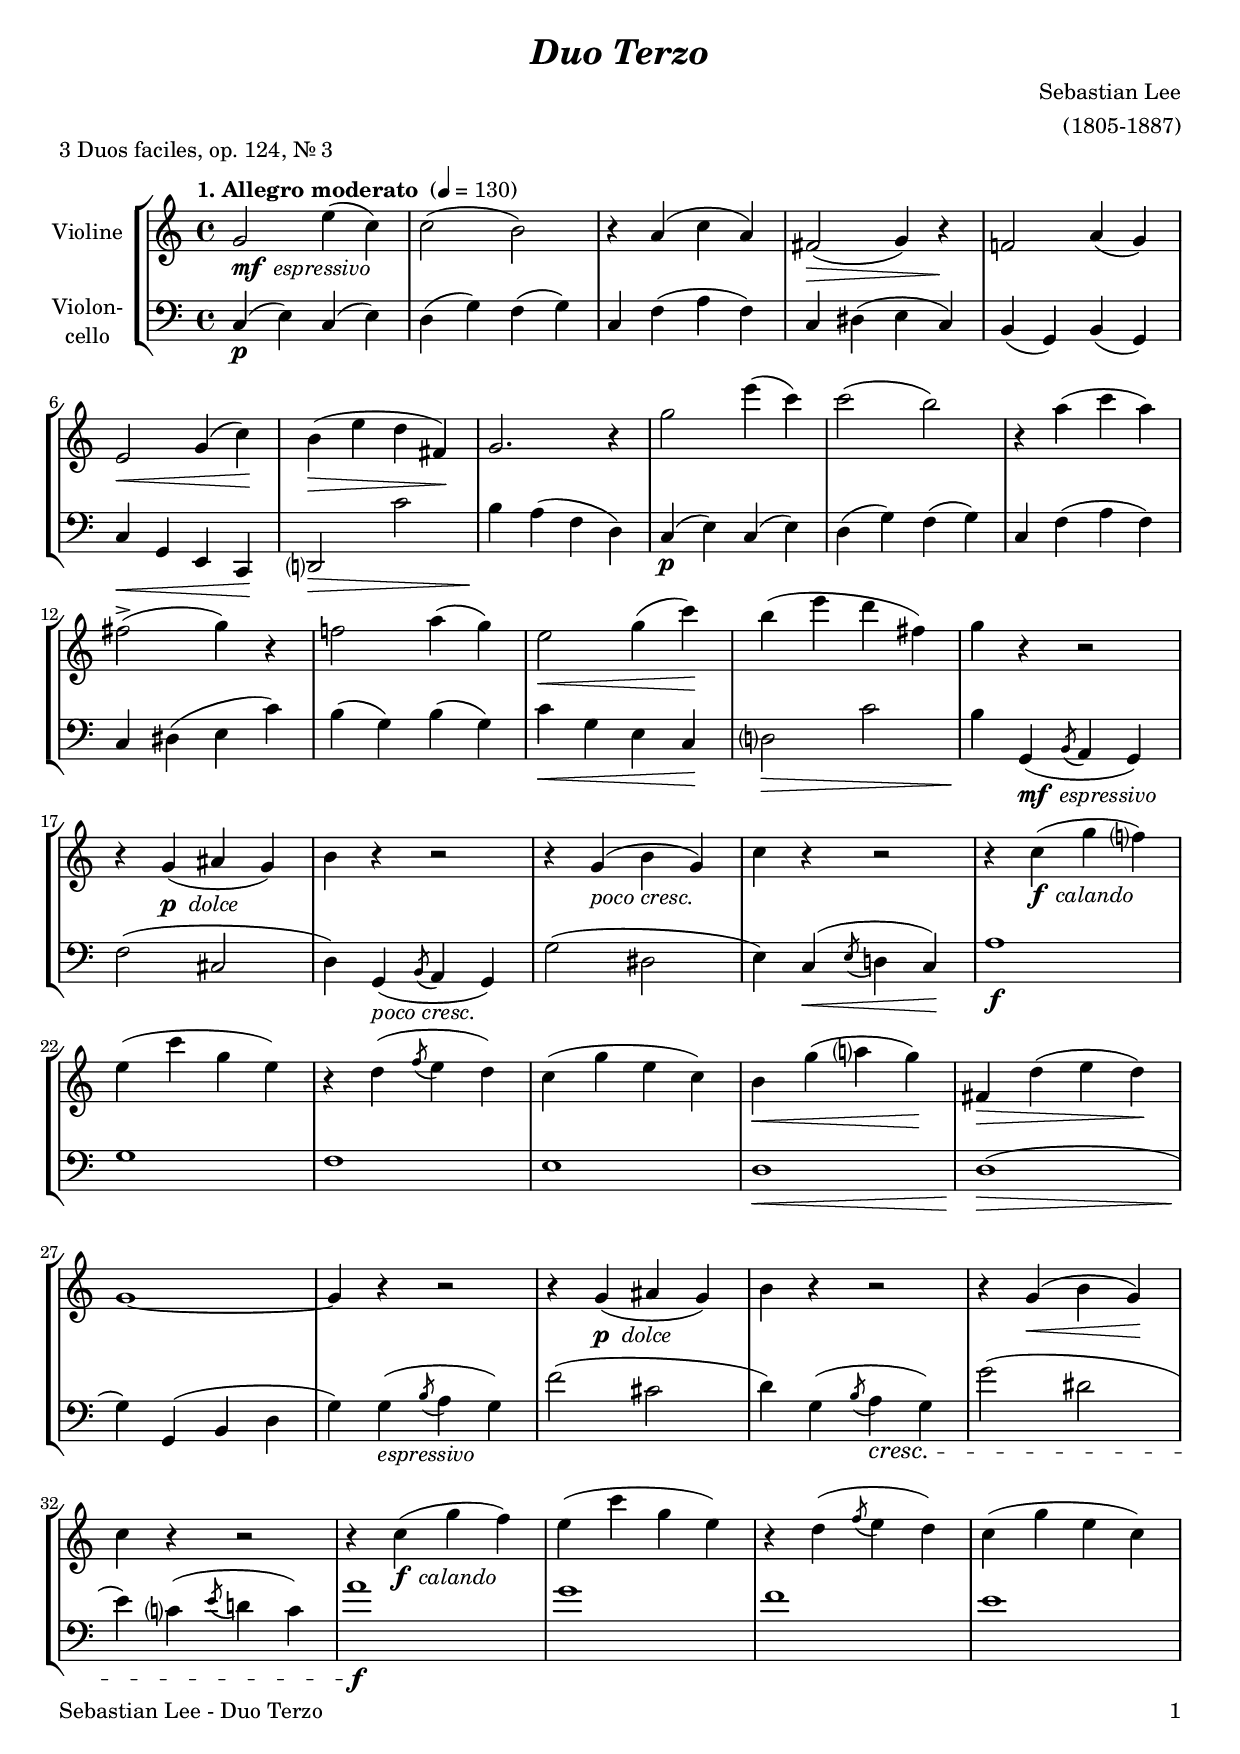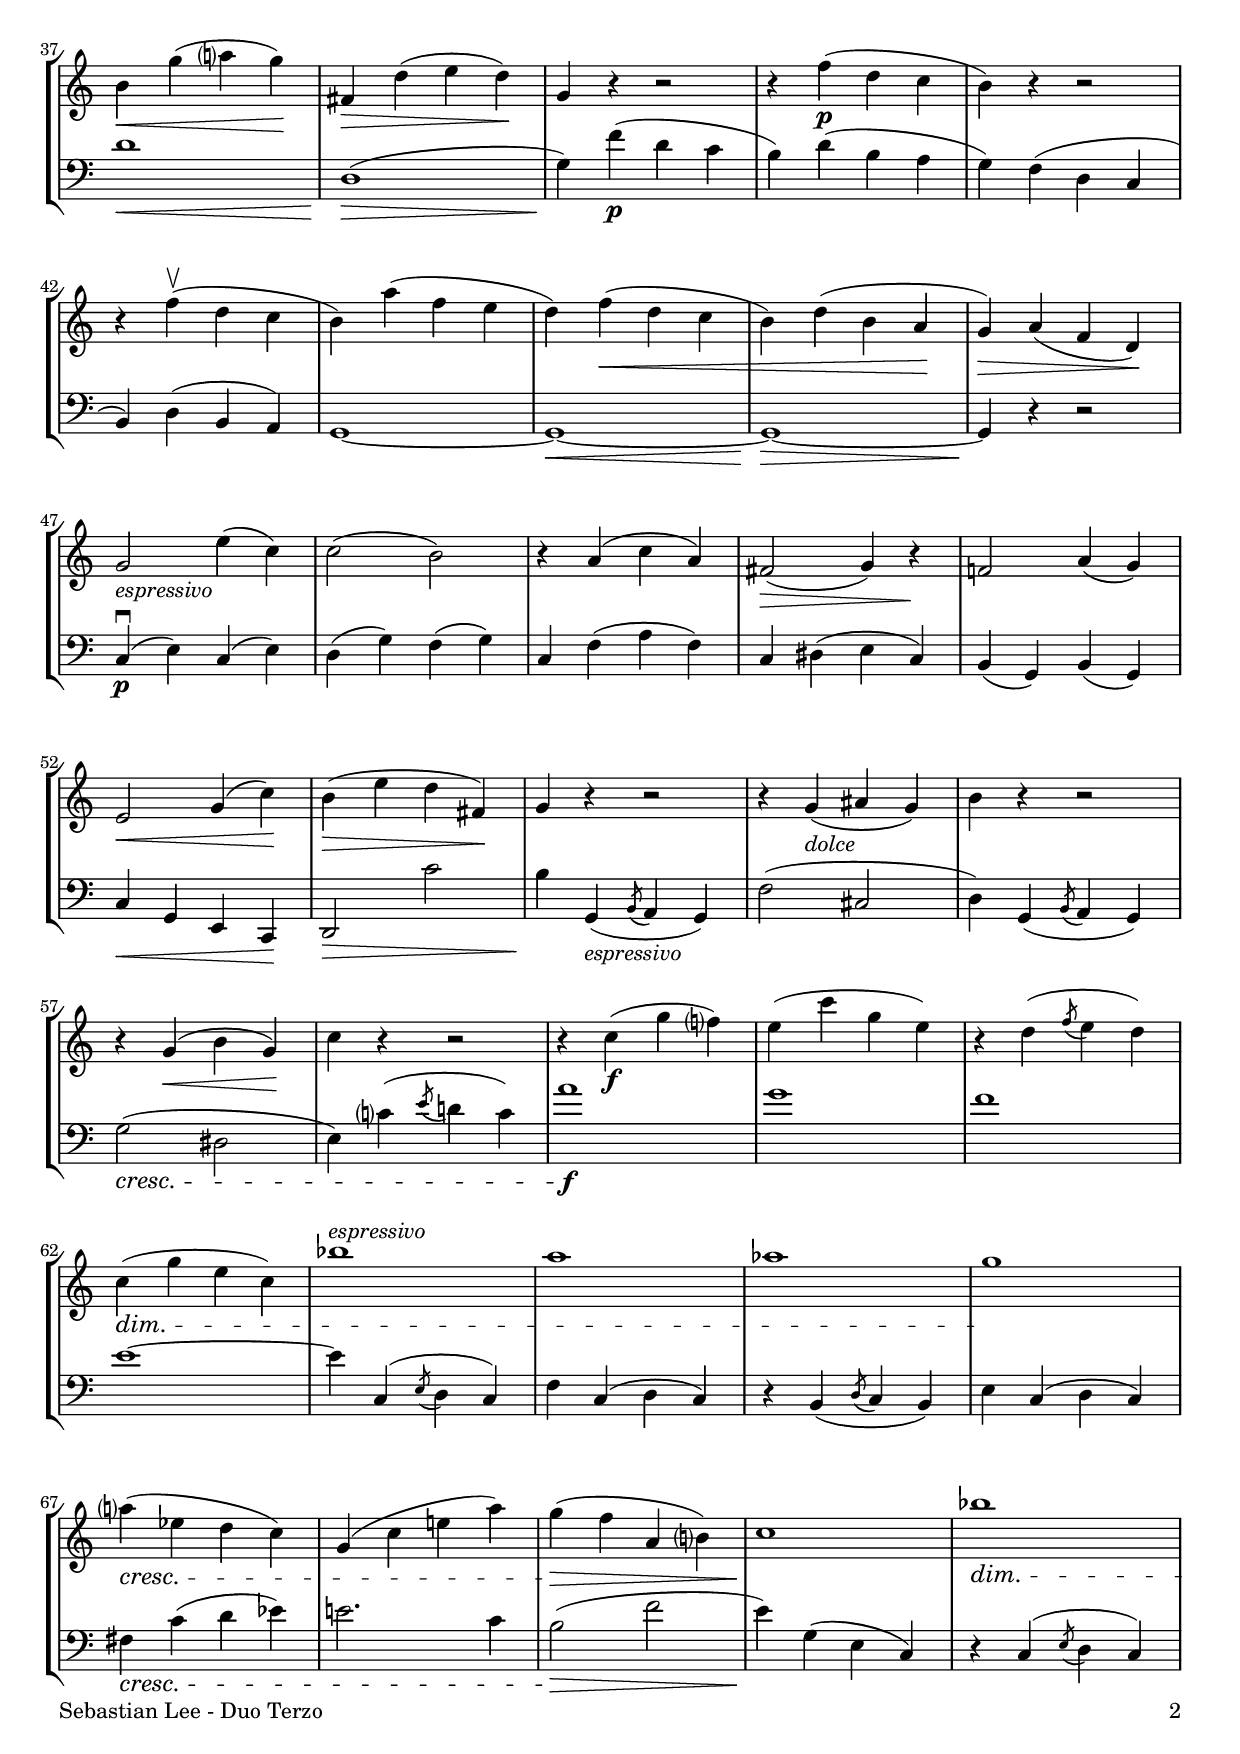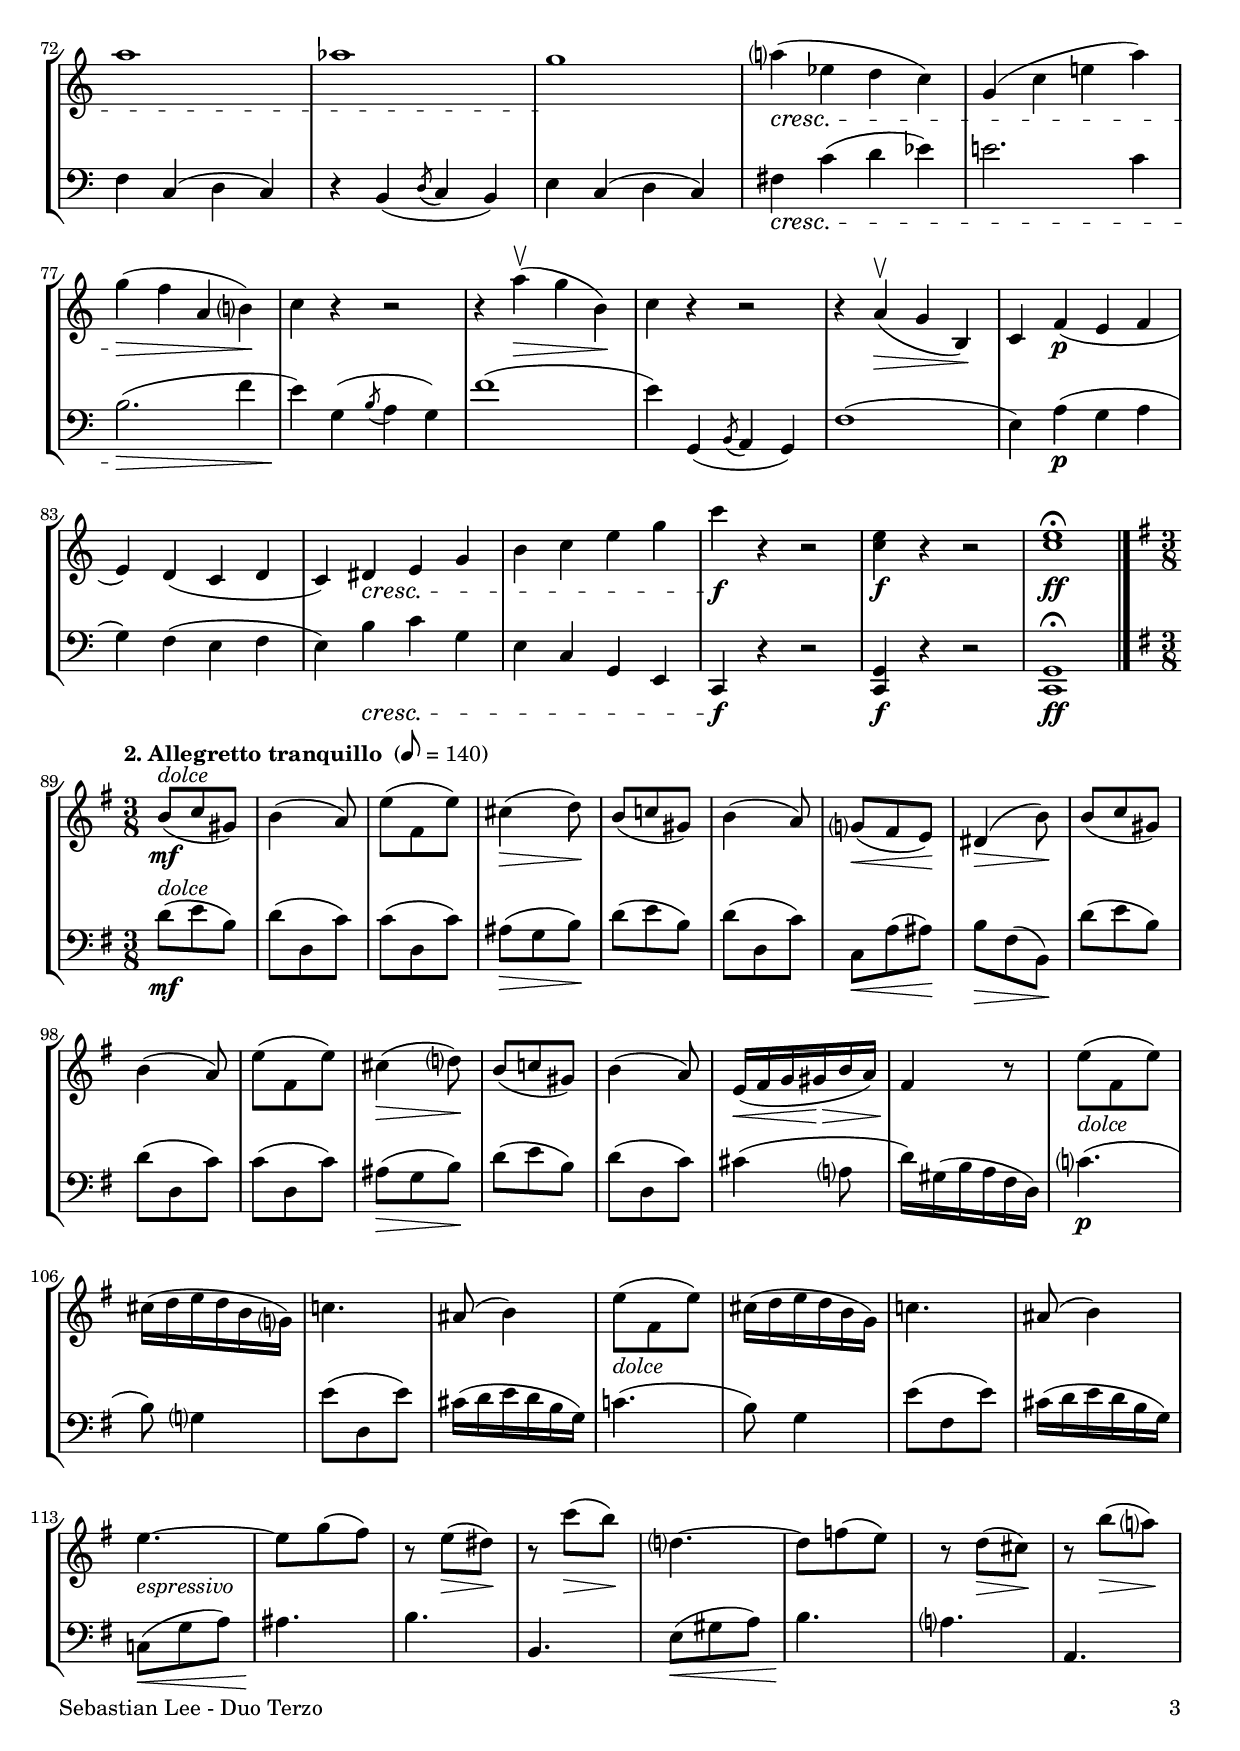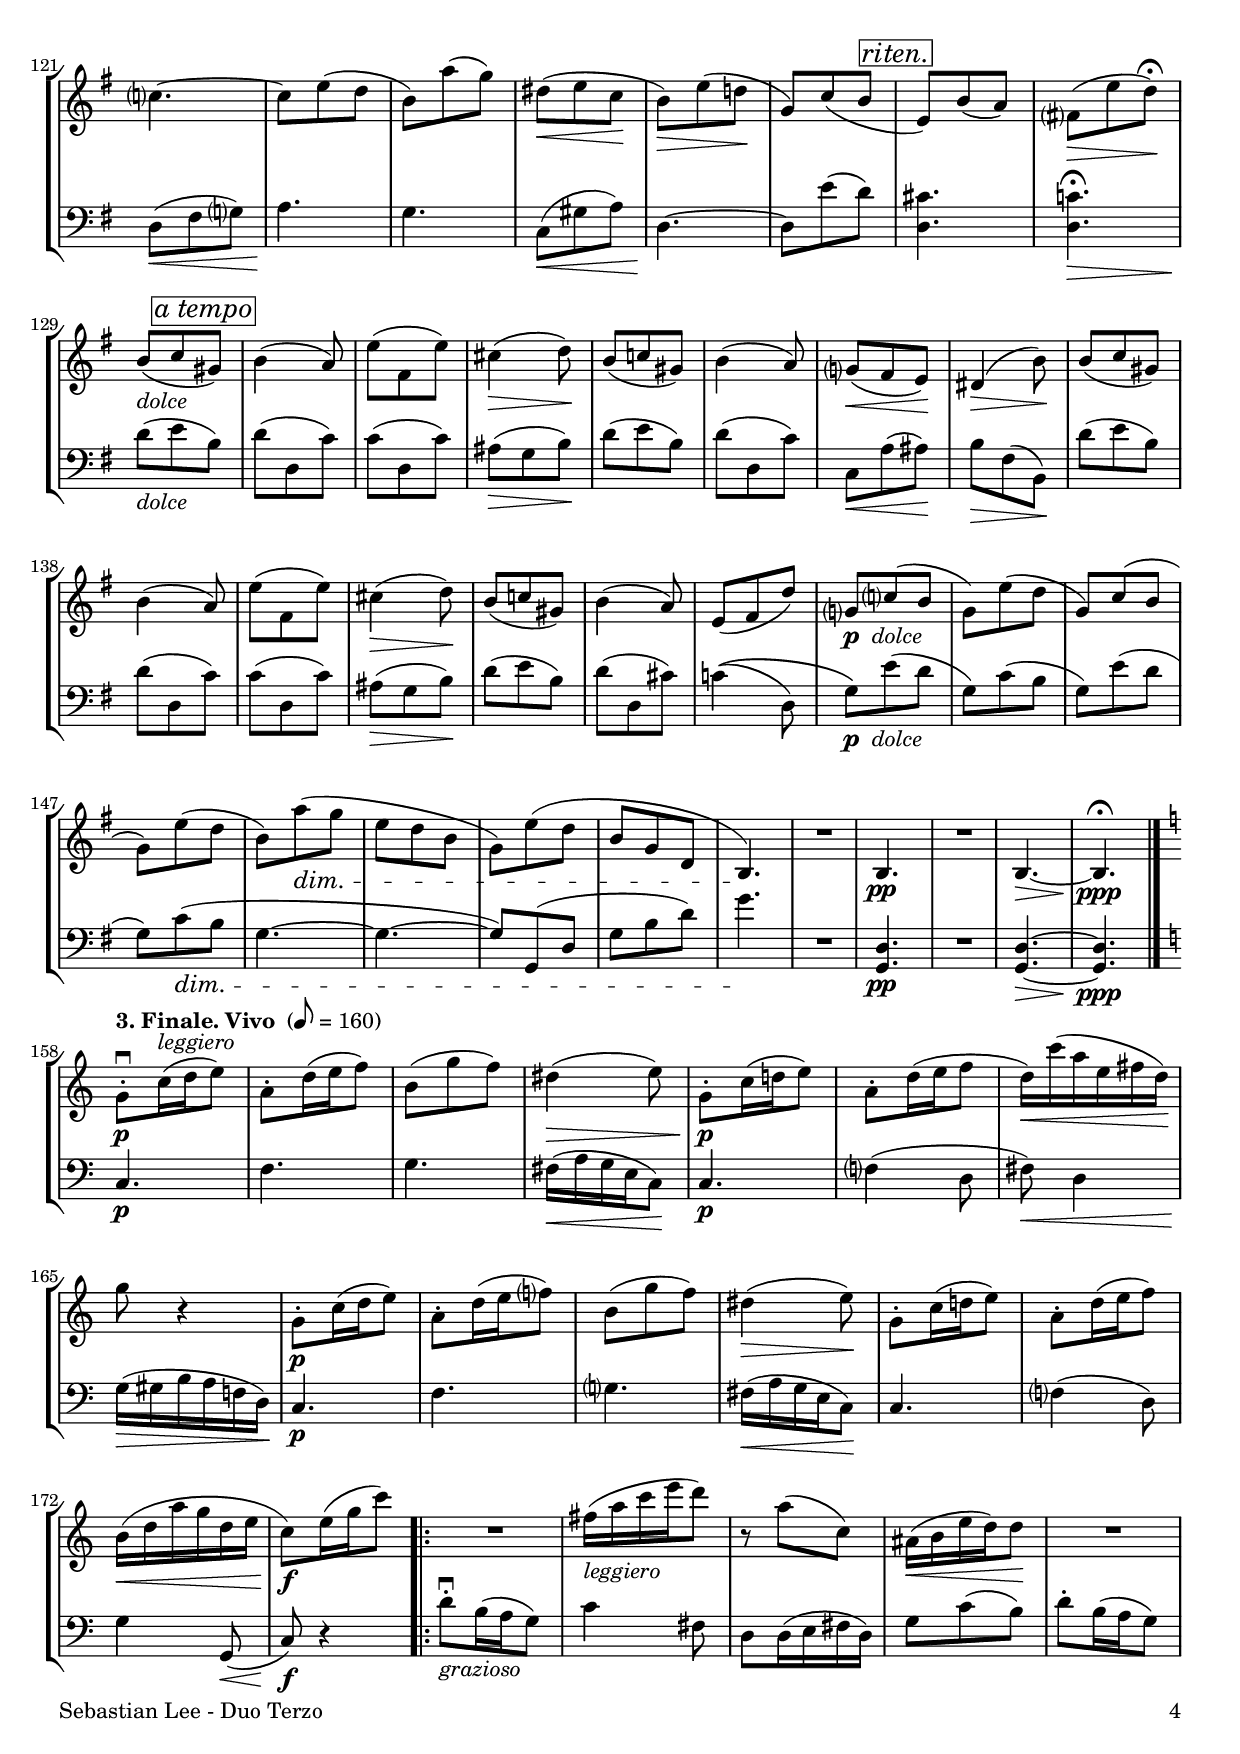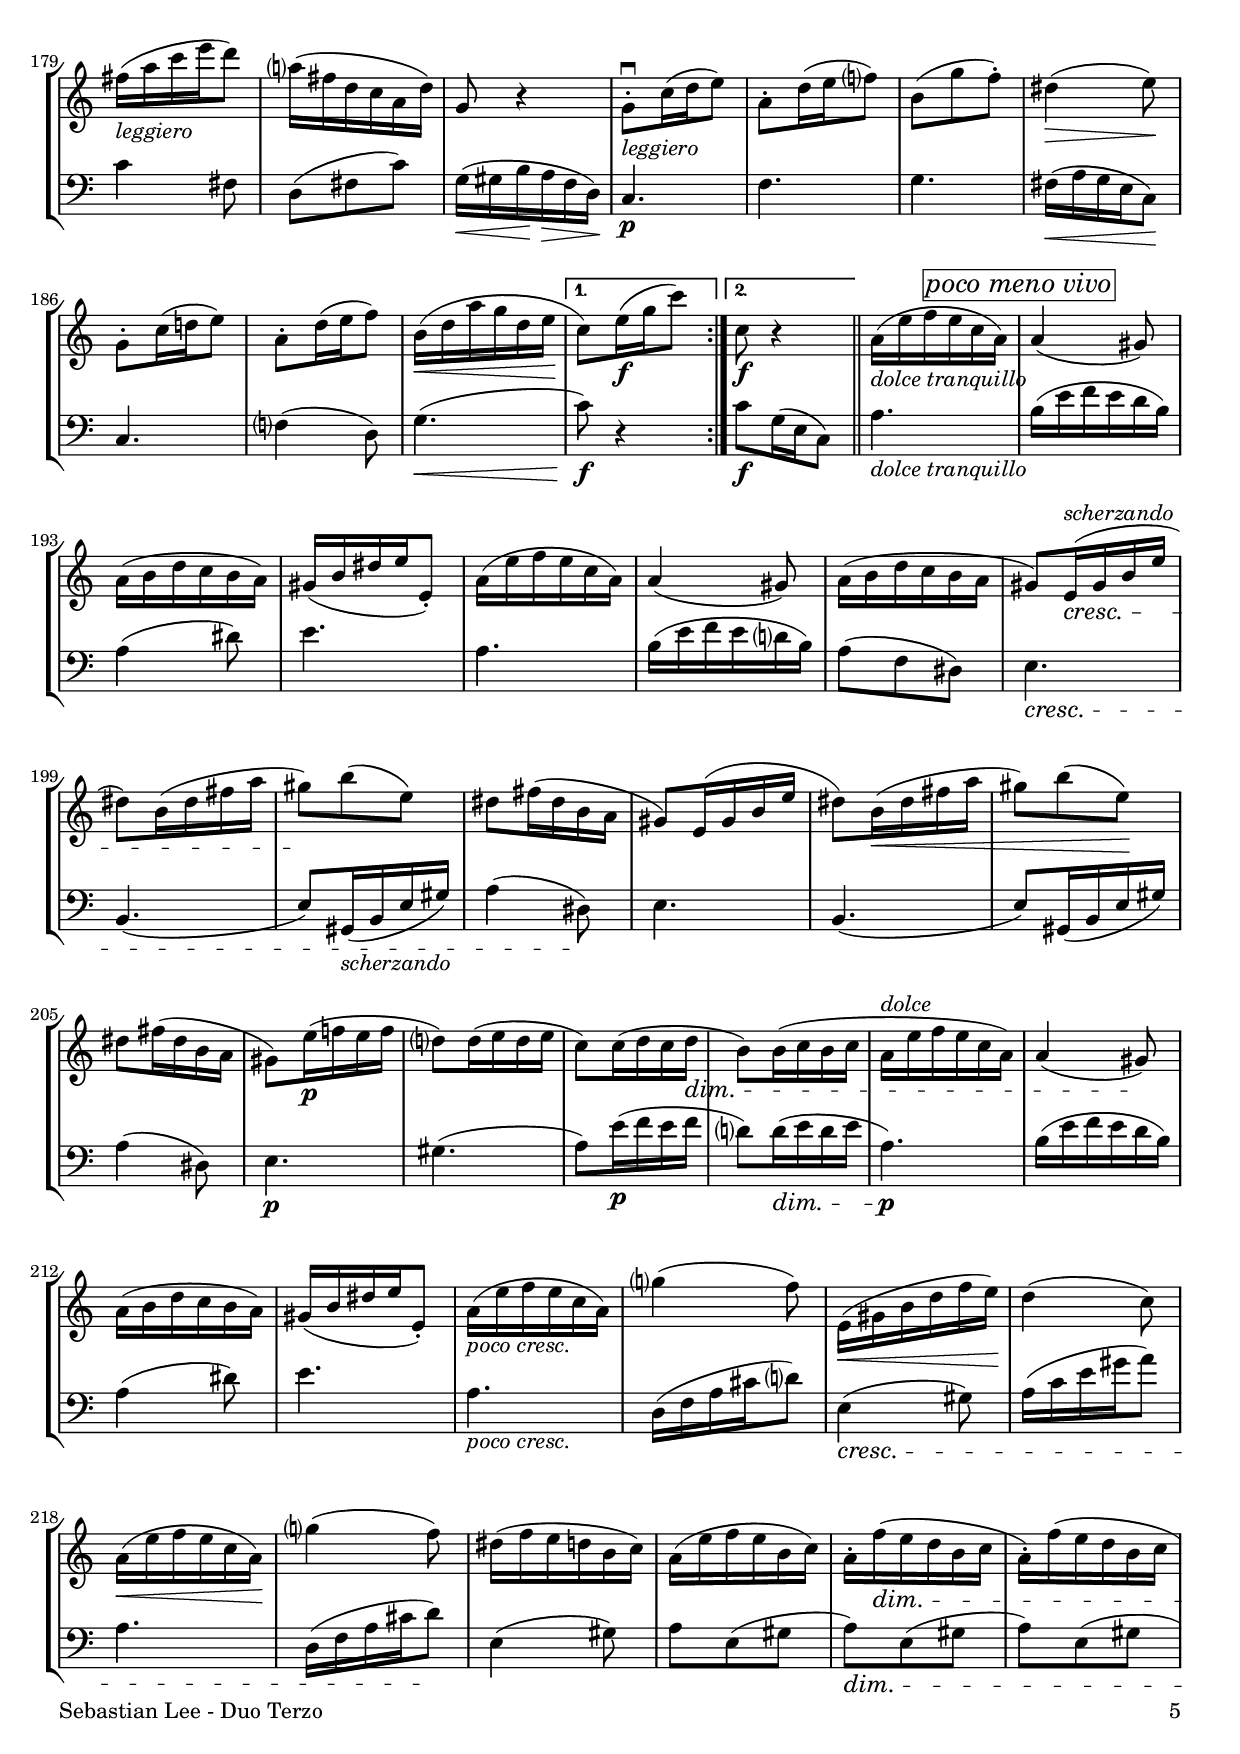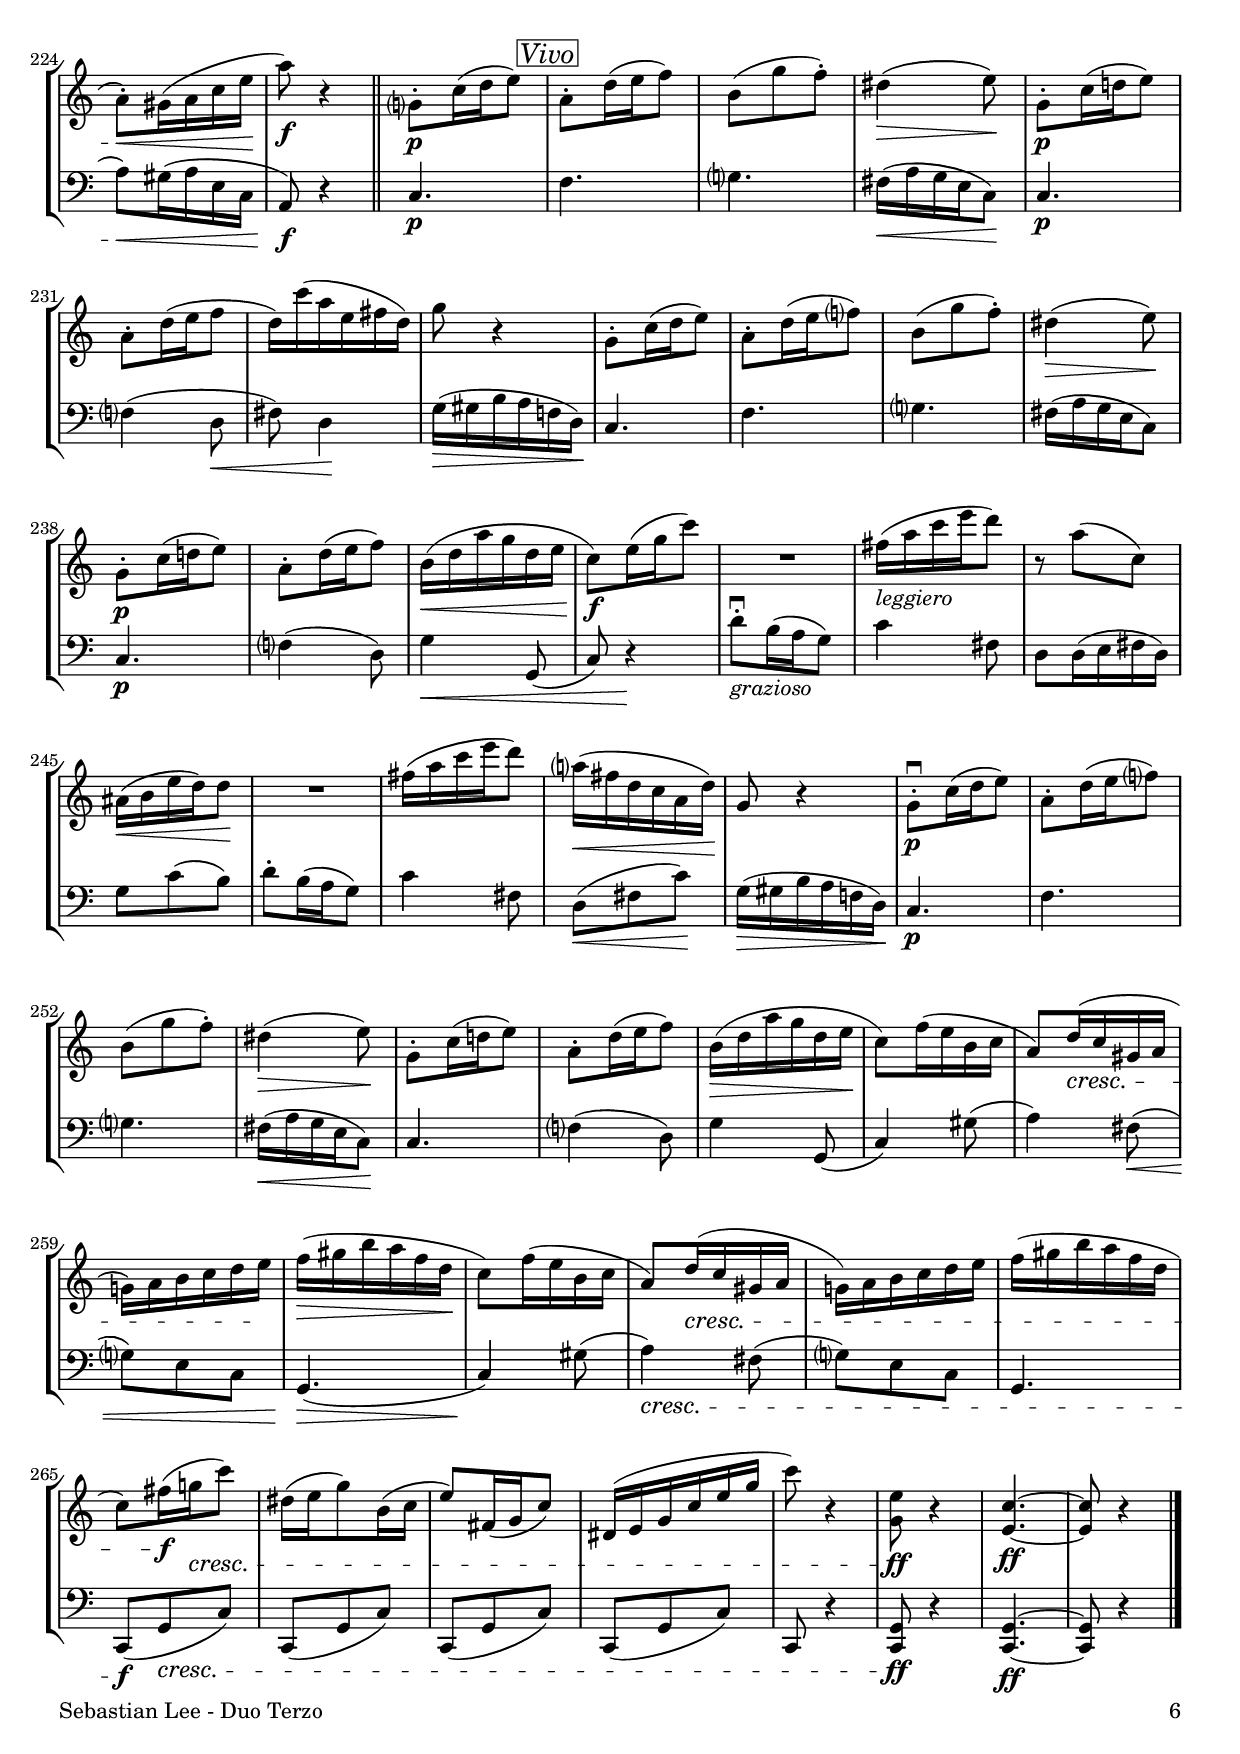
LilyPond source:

\version "2.24.4"
\include "deutsch.ly"
  
#(set-global-staff-size 19)

\header {
  title     = \markup \bold \italic "Duo Terzo"
  composer  = "Sebastian Lee"
  arranger  = "(1805-1887)"
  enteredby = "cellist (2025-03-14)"
  piece     = "3 Duos faciles, op. 124, Nr. 3"
}

voiceconsts = {
  \key c \major
  \time 4/4
  \clef "treble"
%  \numericTimeSignature
  \compressEmptyMeasures
% Set default beaming for all staves
%  \set Timing.beamExceptions = #'()
%  \set Timing.baseMoment     = #(ly:make-moment 1 4)
%  \set Timing.beatStructure  = #'(1 1 1)
}

mipz = "pizzicato strings"
mivl = "violin"
miva = "viola"
mivc = "cello"

introa = {        \tempo "1. Allegro moderato " 4=130 }
introb = { \break \tempo "2. Allegretto tranquillo " 8=140 \time 3/8 \key e \minor }
introc = { \break \tempo "3. Finale. Vivo " 8=160 \key c \major }

arco = \markup \italic "arco"
atac = \markup \italic "attacca"
atem = \mark \markup \box \italic "a tempo"
dolc = \markup \italic "dolce"
dotr = \markup \italic "dolce tranquillo"
espr = \markup \italic "espressivo"
fcal = \markup { \dynamic f \italic " calando" }
graz = \markup \italic "grazioso"
legg = \markup \italic "leggiero"
mfes = \markup { \dynamic mf \italic " espressivo" }
pdol = \markup { \dynamic p \italic " dolce" }
pizz = \markup \italic "pizz."
pocr = \markup \italic "poco cresc."
pomv = \mark \markup \box \italic "poco meno vivo"
pora = \mark \markup \box \italic "poco rall."
poso = \markup \italic "poco sostenuto"
ritn = \mark \markup \box \italic "riten."
sczd = \mark \markup \box \italic "scherzando"
semp = \markup \italic \large "sempre"
sczd = \markup \italic "scherzando"
vivo = \mark \markup \box \italic "Vivo"

va = \relative c'' {
  \voiceconsts

  \introa
  g2_\mfes e'4( c)
  c2( h)
  r4 a( c a)
  fis2(\> g4) r\!
  f!2 a4( g)
  e2\< g4( c)\!
  h(\> e d fis,)\!

  g2. r4
  g'2 e'4( c)
  c2( h)
  r4 a( c a)
  fis2(-> g4) r
  f!2 a4( g)
  e2\< g4( c)\!
  h( e d fis,)\!

  g r r2
  r4 g,(_\pdol ais g)
  h r r2
  r4 g(_\pocr h g)
  c r r2
  r4 c(_\fcal g' f?)
  e( c' g e)
  r d( \acciaccatura f8 e4 d)

  c( g' e c)
  h\< g'( a? g)\!
  fis,\> d'( e d)\!
  g,1~
  g4 r r2
  r4 g(_\pdol ais g)
  h r r2
  r4 g(\< h g)\!

  c r r2
  r4 c(_\fcal g' f)
  e( c' g e)
  r d( \acciaccatura f8 e4 d)
  c( g' e c)
  h\< g'( a? g)\!
  fis,\> d'( e d)\!
  g, r r2

  r4 f'(\p d c
  h) r r2
  r4 f'(\upbow d c
  h) a'( f e
  d) f(\< d c
  h) d( h a\!
  g)\> a( f d)\!
  g2_\espr e'4( c)

  c2( h)
  r4 a( c a)
  fis2(\> g4) r\!
  f!2 a4( g)
  e2\< g4( c)\!
  h(\> e d fis,)\!
  g r r2
  r4 g(_\dolc ais g)

  h r r2
  r4 g(\< h g)\!
  c r r2
  r4 c(\f g' f?)
  e( c' g e)
  r d( \acciaccatura f8 e4 d)
  c(\dim g' e c)
  b'1^\espr
  a

  as
  g\!
  a?4(\cresc es d c)
  g( c e! a)
  g(\> f a, h?)
  c1\!
  b'\dim
  a
  as
  g\!

  a?4(\cresc es d c)
  g( c e! a)
  g(\> f a, h?)\!
  c r r2
  r4 a'(\upbow\> g h,)\!
  c r r2
  r4 a(\upbow\> g h,)\!

  c f(\p e f
  e) d( c d
  c) dis\cresc e g
  h c e g
  c\f r r2
  <c, e>4\f r r2
  <c e>1\fermata\ff \bar "|."

  \introb
  h8(^\dolc\mf c gis)
  h4( a8)
  e'( fis, e')
  cis4(\> d8)\!
  h( c! gis)
  h4( a8)
  g?(\< fis e)\!
  dis4(\> h'8)\!
  h( c gis)

  h4( a8)
  e'( fis, e')
  cis4(\> d?8)\!
  h( c! gis)
  h4( a8)
  e16(\< fis g gis\!\> h a)
  fis4\! r8
  e'(_\dolc fis, e')
  cis16( d e d h g?)
  c!4.

  ais8( h4)
  e8(_\dolc fis, e')
  cis16( d e d h g)
  c!4.
  ais8( h4)
  e4.~_\espr
  e8 g( fis)
  r e(\> dis)\!
  r c'(\> h)\!
  d,?4.~

  d8 f( e)\!
  r d(\> cis)\!
  r h'(\> a?)\!
  c,?4.~
  c8 e( d
  h) a'( g)

  dis(\< e c\!
  h)\> e( d!\!
  g,) c( h \ritn
  e,) h'( a)

  fis?(\> e' d)\fermata\!
  h(_\dolc c \atem gis)
  h4( a8)
  e'( fis, e')
  cis4(\> d8)\!
  h( c! gis)
  h4( a8)
  g?(\< fis e)\!
  dis4(\> h'8)\!
  h( c gis)

  h4( a8)
  e'( fis, e')
  cis4(\> d8)\!
  h( c! gis)
  h4( a8)
  e( fis d')
  g,?_\pdol c?( h
  g) e'( d
  g,) c( h
  g) e'( d

  h) a'(\dim g
  e d h
  g) e'( d
  h g d
  h4.)\!
  R
  h\pp
  R
  h~\>
  h\fermata\!\ppp \bar "|."

  \introc
  g'8-.\downbow\p c16(^\legg d e8)
  a,-. d16( e f8)
  h,( g' f)
  dis4(\> e8)
  g,-.\p c16( d! e8)
  a,-. d16( e f8
  d16)\< c'( a e fis d)\!
  g8 r4

  g,8-.\p c16( d e8)
  a,-. d16( e f?8)
  h,( g' f)
  dis4(\> e8)\!
  g,-. c16( d! e8)
  a,-. d16( e f8)
  h,16(\< d a' g d e
  c8)\f e16( g c8)
  \repeat volta 2 {
    R4.

    fis,16(_\legg a c e d8)
    r a( c,)
    ais16(\< h e d) d8\!
    R4.
    fis16(_\legg a c e d8)
    a?16( fis d c a d)
    g,8 r4
    g8-.\downbow_\legg c16( d e8)

    a,-. d16( e f?8)
    h,( g' f)-.
    dis4(\> e8)\!
    g,-. c16( d! e8)
    a,-. d16( e f8)
    h,16(\< d a' g d e\!
  }
  \alternative {
    { c8) e16(\f g c8) }
    { c,\f r4 }
  } \bar "||"
  a16(_\dotr e' f e c a) \pomv
  a4( gis8)
  a16( h d c h a)
  gis( h dis e e,8)-.
  a16( e' f e c a)
  a4( gis8)
  a16( h d c h a

  gis8) e16(^\sczd\cresc gis h e
  dis8) h16( dis fis a
  gis8)\! h( e,)
  dis fis16( dis h a
  gis8) e16( gis h e
  dis8) h16(\< dis fis a
  gis8) h( e,)\!

  dis fis16( dis h a
  gis8) e'16(\p f! e f
  d?8) d16( e d e
  c8) c16( d c d\dim
  h8) h16( c h c
  a^\dolc e' f e c a)
  a4( gis8)\!

  a16( h d c h a)
  gis( h dis e e,8)-.
  a16(_\pocr e' f e c a)
  g'?4( f8)
  e,16(\< gis h d f e)\!
  d4( c8)
  a16(\< e' f e c a)\!
  g'?4( f8)

  dis16( f e d h c)
  a( e' f e h c)
  a-. f'(\dim e d h c
  a)-. f'( e d h c
  a8)-.\< gis16( a c e\!
  a8)\f r4 \bar "||"
  g,?8-.\p c16( d e8) \vivo

  a,-. d16( e f8)
  h,( g' f)-.
  dis4(\> e8)\!
  g,-.\p c16( d! e8)
  a,-. d16( e f8
  d16) c'( a e fis d)
  g8 r4
  g,8-. c16( d e8)

  a,-. d16( e f?8)
  h,( g' f)-.
  dis4(\> e8)\!
  g,-.\p c16( d! e8)
  a,-. d16( e f8)
  h,16(\< d a' g d e
  c8)\!\f e16( g c8)
  R4.

  fis,16(_\legg a c e d8)
  r8 a( c,)
  ais16(\< h e d) d8\!
  R4.
  fis16( a c e d8)
  a?16(\< fis d c a d)\!
  g,8 r4
  g8-.\downbow\p c16( d e8)

  a,-. d16( e f?8)
  h,( g' f)-.
  dis4(\> e8)\!
  g,-. c16( d! e8)
  a,-. d16( e f8)
  h,16(\> d a' g d e\!
  c8) f16( e h c

  a8) d16(\cresc c gis a
  g!) a h c d e\!
  f(\> gis h a f d\!
  c8) f16( e h c
  a8) d16(\cresc c gis a
  g!) a h c d e
  f( gis h a f d

  c8) fis16(\f g!\cresc c8)
  dis,16( e g8) h,16( c
  e8) fis,16( g c8)
  dis,16( e g c e g
  c8) r4
  <g, e'>8\ff r4
  <e c'>4.~\ff
  <e c'>8 r4 \bar "|."
}

vb = \relative c {
  \voiceconsts
  \clef "bass"
  
  \introa
  c4(\p e) c( e)
  d( g) f( g)
  c, f( a f)
  c dis( e c)
  h( g) h( g)
  c\< g e c\!

  d?2\> c''
  h4\! a( f d)
  c(\p e) c( e)
  d( g) f( g)
  c, f( a f)
  c dis( e c')
  h( g) h( g)

  c\< g e c\!
  d?2\> c'
  h4\! g,(_\mfes \acciaccatura h8 a4 g)
  f'2( cis
  d4) g,(_\pocr \acciaccatura h8 a4 g)
  g'2( dis
  e4) c(\< \acciaccatura e8 d!4 c4)\!
  a'1\f
  g

  f
  e
  d\<
  d(\!\>
  g4)\! g,( h d
  g) g(_\espr \acciaccatura h8 a4 g)
  f'2( cis
  d4) g,( \acciaccatura h8 a4\cresc g)
  g'2( dis
  e4) c?( \acciaccatura e8 d!4 c)

  a'1\f
  g
  f
  e
  d\<
  d,(\!\>
  g4)\! f'(\p d c
  h) d( h a
  g) f( d c
  h) d( h a)

  g1~
  g~\<
  g~\!\>
  g4\! r r2
  c4(\downbow\p e) c( e)
  d( g) f( g)
  c, f( a f)
  c dis( e c)

  h( g) h( g)
  c\< g e c\!
  d2\> c''
  h4\! g,(_\espr \acciaccatura h8 a4 g)
  f'2( cis
  d4) g,( \acciaccatura h8 a4 g)
  g'2(\cresc dis
  e4) c'?( \acciaccatura e8 d!4 c)

  a'1\f
  g
  f
  e~
  e4 c,( \acciaccatura e8 d4 c)
  f c( d c)
  r h( \acciaccatura d8 c4 h)
  e c( d c)

  fis\cresc c'( d es)
  e!2. c4
  h2(\> f'
  e4)\! g,( e c)
  r c( \acciaccatura e8 d4 c)
  f c( d c)
  r h( \acciaccatura d8 c4 h)

  e c( d c)
  fis\cresc c'( d es)
  e!2. c4
  h2.(\> f'4
  e)\! g,( \acciaccatura h8 a4 g)
  f'1(
  e4) g,,( \acciaccatura h8 a4 g)
  f'1(

  e4) a(\p g a
  g) f( e f
  e) h'\cresc c g
  e c g e
  c\f r r2
  <c g'>4\f r r2
  <c g'>1\fermata\ff \bar "|."

  \introb
  d''8(^\dolc\mf e h)
  d( d, c')
  c( d, c')
  ais(\> g h)\!
  d( e h)
  d( d, c')
  c,\< a'( ais)\!
  h\> fis( h,)\!

  d'( e h)
  d( d, c')
  c( d, c')
  ais(\> g h)\!
  d( e h)
  d( d, c')
  cis4( a?8
  d16) gis,( h a fis d)
  c'?4.(\p

  h8) g?4
  e'8( d, e')
  cis16( d e d h g)
  c!4.(
  h8) g4
  e'8( fis, e')
  cis16( d e d h g)
  c,!8(\< g' a)
  ais4.\!

  h
  h,
  e8(\< gis a)
  h4.\!
  a?
  a,
  d8(\< fis g?)
  a4.\!
  g
  c,8(\< gis' a)
  d,4.~\!

  d8 e'( d) \ritn
  <d, cis'>4.
  <d c'!>\fermata\>
  d'8(\!_\dolc e \atem h)
  d( d, c')
  c( d, c')
  ais(\> g h)\!
  d( e h)
  d( d, c')
  c,\< a'( ais)\!

  h\> fis( h,)\!
  d'( e h)
  d( d, c')
  c( d, c')
  ais(\> g h)\!
  d( e h)
  d( d, cis')
  c!4\(( d,8)
  g\)_\pdol e'( d
  g,) c( h

  g) e'( d
  g,) c(\dim h
  g4.~
  g~
  g8) g,( d'
  g h d)
  g4.\!
  R
  <g,, d'>\pp
  R
  <g d'>~\>
  <g d'>\!\ppp \bar "|."

  \introc
  c\p
  f
  g
  fis16(\< a g e c8)\!
  c4.\p
  f?4( d8
  fis)\< d4
  g16(\!\> gis h a f! d)\!
  
  c4.\p
  f
  g?
  fis16(\< a g e c8)\!
  c4.
  f?4( d8)
  g4 g,8(\<
  c)\!\f r4
  \repeat volta 2 {
    d'8-.\downbow_\graz h16( a g8)

    c4 fis,8
    d d16( e fis d)
    g8 c( h)
    d-. h16( a g8)
    c4 fis,8
    d( fis c')
    g16(\< gis h\! a\> f d)\!
    c4.\p

    f
    g
    fis16(\< a g e c8)\!
    c4.
    f?4( d8)
    g4.(\<
  }
  \alternative {
    { c8)\!\f r4 }
    { c8\f g16( e c8) }
  } \bar "||"

  a'4._\dotr \pomv
  h16( e f e d h)
  a4( dis8)
  e4.
  a,
  h16( e f e d? h)
  a8( f dis)
  e4.\cresc
  h(

  e8) gis,16(_\sczd h e gis)
  a4( dis,8)\!
  e4.
  h(
  e8) gis,16( h e gis)
  a4( dis,8)
  e4.\p
  gis(
  a8) e'16(\p f e f

  d?8) d16(\dim e d e
  a,4.)\p
  h16( e f e d h)
  a4( dis8)
  e4.
  a,_\pocr
  d,16( f a cis d?8)
  e,4(\cresc gis8)

  a16( c e gis a8)
  a,4.
  d,16( f a cis d8)\!
  e,4( gis8)
  a e( gis
  a)\dim e( gis
  a) e( gis
  a)\!\< gis16( a e c

  a8)\!\f r4 \bar "||"
  c4.\p \vivo
  f
  g?
  fis16(\< a g e c8)\!
  c4.\p
  f?4( d8\<
  fis) d4\!
  g16(\> gis h a f! d)\!
  c4.

  f
  g?
  fis16( a g e c8)
  c4.\p
  f?4( d8)
  g4\< g,8(
  c) r4\!
  d'8-.\downbow_\graz h16( a g8)
  c4 fis,8
  d d16( e fis d)

  g8 c( h)
  d-. h16( a g8)
  c4 fis,8
  d(\< fis c')\!
  g16(\> gis h a f! d)\!
  c4.\p
  f
  g?
  fis16(\< a g e c8)\!

  c4.
  f?4( d8)
  g4 g,8(
  c4) gis'8(
  a4) fis8(\<
  g?) e c
  g4.(\!\>
  c4)\! gis'8(
  a4)\cresc fis8(
  g?) e c
  g4.

  c,8(\f g'\cresc c)
  c,( g' c)
  c,( g' c)
  c,( g' c)
  c, r4
  <c g'>8\ff r4
  <c g'>4.~\ff
  <c g'>8 r4 \bar "|."
}


music = \new StaffGroup <<
      \new Staff {
	\set Staff.midiInstrument = \mivl
	\set Staff.instrumentName = \markup \center-column { "Violine" }
	\transpose c c { \va }
      }

      \new Staff {
	\set Staff.midiInstrument = \mivc
	\set Staff.instrumentName = \markup \center-column { "Violon-" "cello" }
	\transpose c c { \vb }
      }
>>

\book {
  \paper {
    print-page-number = ##t
    print-first-page-number = ##t
    ragged-last-bottom = ##f
    oddHeaderMarkup = \markup \null
    evenHeaderMarkup = \markup \null
    oddFooterMarkup = \markup {
      \fill-line {
        \if \should-print-page-number
        "Sebastian Lee - Duo Terzo" \fromproperty #'page:page-number-string
      }
    }
    evenFooterMarkup = \oddFooterMarkup
  } \score {
    \music
    \layout {}
  }

  \score {
    \unfoldRepeats \music

    \midi {
      \context {
        \Score
      }
    }
  }
}
